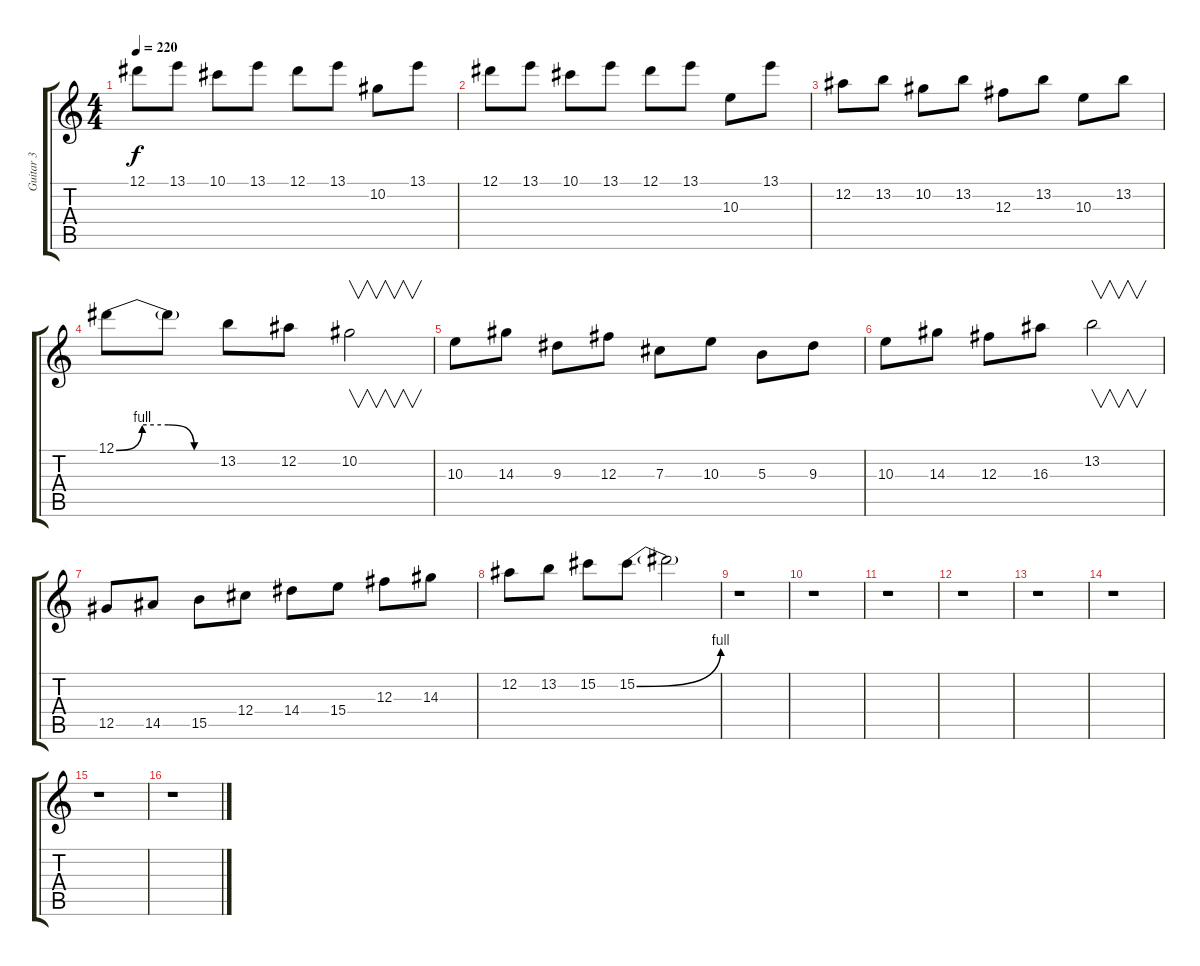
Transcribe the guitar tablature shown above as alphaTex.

\track ("Guitar 3" "Guitar 3") {instrument distortionguitar}
\staff {score tabs}
\tuning (Eb4 Bb3 Gb3 Db3 Ab2 Eb2) {hide}
\ts (4 4)
\tempo 220
\clef g2
\ks c
12.1.8{dy f} 13.1.8 10.1.8 13.1.8 12.1.8 13.1.8 10.2.8 13.1.8 |
12.1.8 13.1.8 10.1.8 13.1.8 12.1.8 13.1.8 10.3.8 13.1.8 |
12.2.8 13.2.8 10.2.8 13.2.8 12.3.8 13.2.8 10.3.8 13.2.8 |
12.1{be (custom 0 0 15 4 30 4 45 0 60 0)}.8 12.1{t}.8 13.2.8 12.2.8 10.2.2{v} |
10.3.8 14.3.8 9.3.8 12.3.8 7.3.8 10.3.8 5.3.8 9.3.8 |
10.3.8 14.3.8 12.3.8 16.3.8 13.2.2{v} |
12.5.8 14.5.8 15.5.8 12.4.8 14.4.8 15.4.8 12.3.8 14.3.8 |
12.2.8 13.2.8 15.2.8 15.2{be (bend 0 0 60 4)}.8 15.2{t}.2 |
r.1 |
r.1 |
r.1 |
r.1 |
r.1 |
r.1 |
r.1 |
r.1
